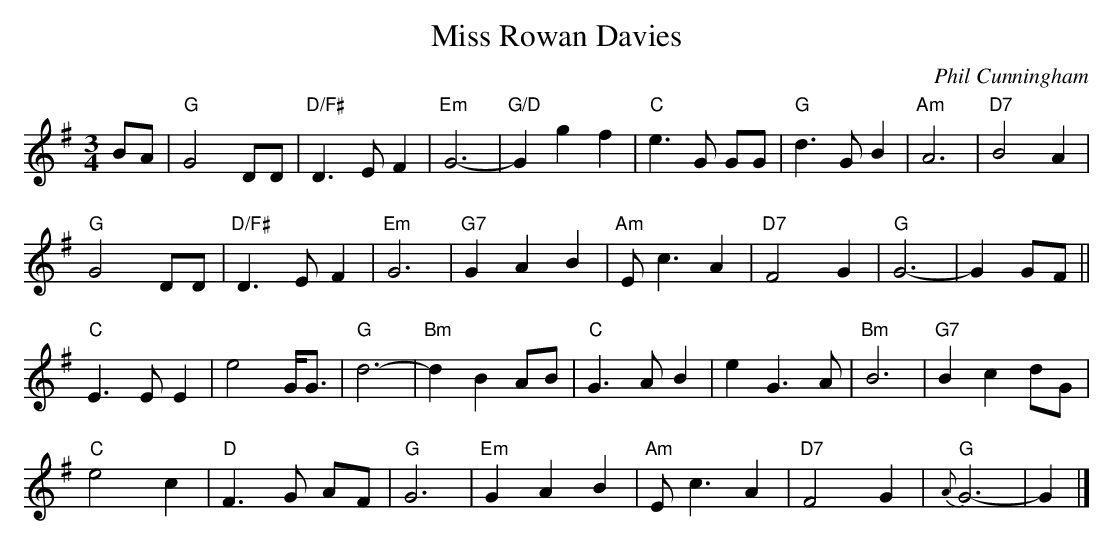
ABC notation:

X:1
T: Miss Rowan Davies
C: Phil Cunningham
M: 3/4
L: 1/8
K: G
BA|"G"G4DD  | "D/F#"D3EF2 |"Em" G6-|"G/D"G2g2f2 |"C" e3G GG |"G" d3GB2 | "Am"A6  | "D7"B4A2 |
"G"G4DD  |"D/F#" D3EF2 |"Em" G6 | "G7"G2A2B2 |"Am" Ec3A2 |"D7" F4G2  | "G"G6- | G2 GF||
"C"E3 E E2 | e4G<G |"G" d6- |"Bm" d2B2AB | "C"G3AB2 | e2G3A | "Bm"B6 | "G7"B2c2dG |
"C"e4c2  | "D"F3G AF | "G"G6|"Em" G2A2B2 | "Am"Ec3A2 | "D7"F4G2  | "G"{A}G6- | G2 |]
